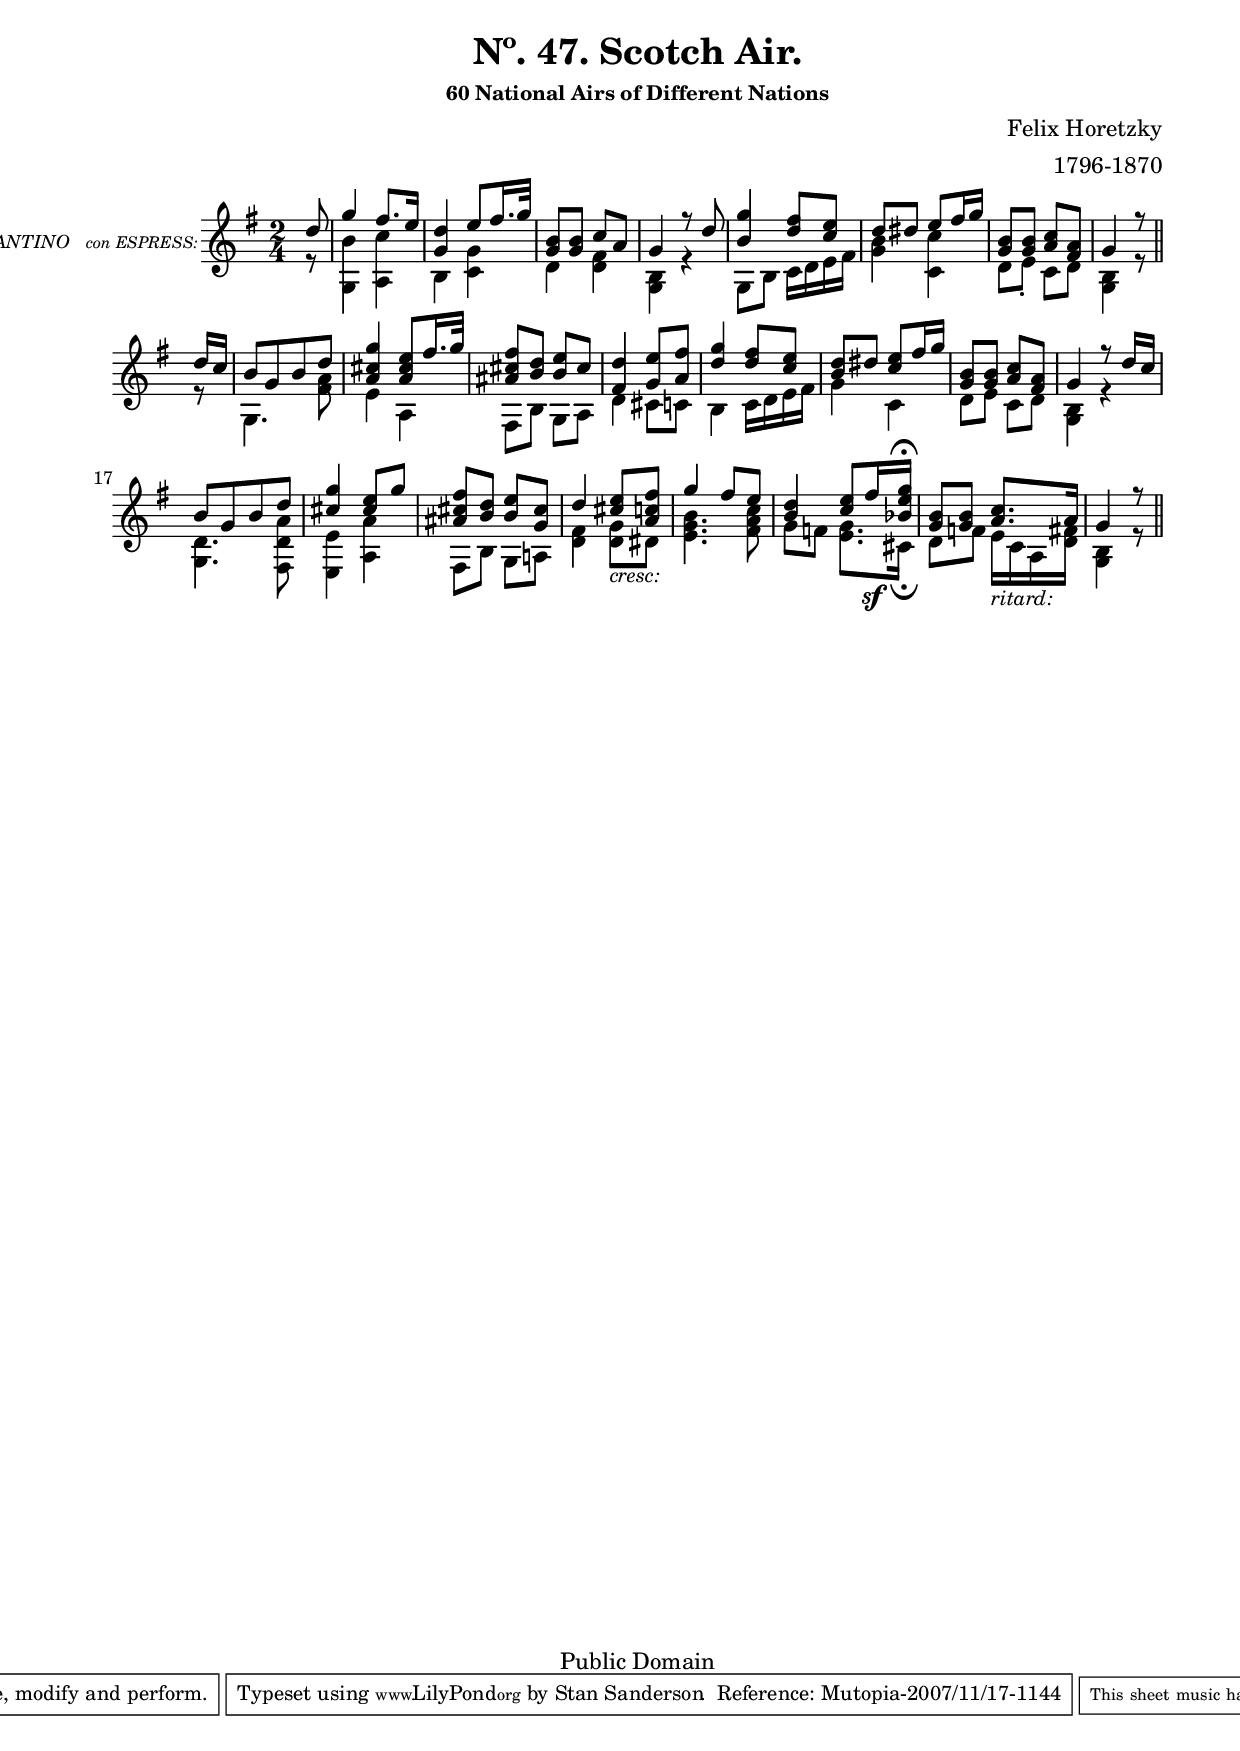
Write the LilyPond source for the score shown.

% Entered on Nov 11, 2007
\version "2.11.34"
%#(set-global-staff-size 17) 

\paper {
%	#(set-paper-size "a4")
%	#(set-paper-size "letter")
	left-margin = 0.75 \in
	line-width = 7.0 \in
	between-system-padding = #2.0
	between-system-space = #2.0
	ragged-last-bottom = ##t 
	ragged-bottom = ##f
}

\header {
	title = "Nº. 47. Scotch Air."
	subtitle = ""
	subsubtitle = "60 National Airs of Different Nations"
	composer = \markup{\column \right-align 
	{\line {Felix Horetzky} 1796-1870}}
	meter = ""
% MUTOPIA
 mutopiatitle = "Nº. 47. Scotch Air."
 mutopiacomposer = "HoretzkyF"
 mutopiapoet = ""
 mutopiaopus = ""
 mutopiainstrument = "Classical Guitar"
 date = "unk"
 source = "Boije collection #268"
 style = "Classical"
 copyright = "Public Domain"
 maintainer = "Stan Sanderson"
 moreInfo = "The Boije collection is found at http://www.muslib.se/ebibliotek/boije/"
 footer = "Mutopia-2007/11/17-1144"
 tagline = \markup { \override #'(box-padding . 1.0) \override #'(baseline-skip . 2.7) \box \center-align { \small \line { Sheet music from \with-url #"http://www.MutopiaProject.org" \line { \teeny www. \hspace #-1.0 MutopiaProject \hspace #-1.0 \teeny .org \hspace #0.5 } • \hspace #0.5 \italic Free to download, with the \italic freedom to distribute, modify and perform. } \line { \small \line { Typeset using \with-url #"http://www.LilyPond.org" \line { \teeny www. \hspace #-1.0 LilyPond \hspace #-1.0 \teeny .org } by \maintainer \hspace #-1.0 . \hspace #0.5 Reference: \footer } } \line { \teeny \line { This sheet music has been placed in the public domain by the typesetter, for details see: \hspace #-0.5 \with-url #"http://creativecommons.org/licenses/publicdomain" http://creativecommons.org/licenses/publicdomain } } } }
}

%%%%%%%%%%%%%%%%%%%%%%%%%%%%%%%%%%%%
%%
%% Source & comments
%%	
%%  	Felix Horetzky was born in Horyszów Ruski, Poland, January 1, 1796.
%%	Little is known about he came to the guitar. He traveled to Vienna
%%	to study under master guitarrist, Mauro Giuliani. He traveled
%%  	extensively in Europe as a concert performer and teacher. He wrote
%%  	between 100 and 150 pieces for the guitar. He died in Edinburgh
%%  	on October 6, 1870.
%%
%%	This piece is from #268, "60 National Airs of Different Nations",
%%	in the Boije collection and is in the public domain.
%%	
%%	<http://www.muslib.se/ebibliotek/boije/>
%%	Publisher: Chappell (London), no date given.
%%
%%	Carl Boije (1849-1923) was an amateur guitarist whose vast collection
%%	was donated to the State Library of Sweden after his death.
%%
%%	The dynamic markings for the most part follow the original score; obvious
%%	notation errors have been corrected.
%%
%%%%%%%%%%%%%%%%%%%%%%%%%%%%%%%%%%%%

\include "english.ly"

%%%% shortcuts

dol = \markup { \smaller\italic "dolce."}
cres = \markup{\smaller\italic"cresc:"}
cress = \markup{\tiny\smaller\italic"cresc:"}
espr = \markup{\smaller\italic"espres:"}
rit = \markup{\smaller\italic"ritard:"}
atem = \markup{\smaller\italic"a tempo:"}
smz = \markup{\smaller\italic"smorz:"} % smorzando
showTup = { \override TupletNumber #'transparent = ##f
		\override TupletBracket #'transparent = ##f }
hideTup = { \override TupletNumber #'transparent = ##t
		\override TupletBracket #'transparent = ##t }
seg = \markup {\smaller \smaller \musicglyph #"scripts.segno"}
cod = \markup {\smaller \vcenter "to" \hspace #0.7 \smaller \vcenter \musicglyph #"scripts.coda"}
toseg = \markup { \bold \vcenter "to" \hspace #0.7 \vcenter \smaller \musicglyph #"scripts.segno" }
fin = \markup {\smaller \smaller \bold \italic "Fine."}		
I = \once \override NoteColumn #'ignore-collision = ##t
sdu = \once \override Stem #'direction = #UP
sdd = \once \override Stem #'direction = #DOWN

%% End shortcuts


%%%%%%%%%%
%% Reminders
%
%    \once \override DynamicText #'extra-offset = #'(-3.75 . 5.5)
%    \once \override TextScript #'extra-offset = #'( 0.8 . -2.3 )
%    \once \override Stem #'length-fraction = #0.8
%    \once \override Beam #'positions = #'(-2.2 . -3.0)
%
%%%%%%%%%%

upper = \relative c''{
	\set Staff.instrumentName=\markup{ \center-align 
	{\smaller\bold "Nº. 47.  " \smaller\smaller\italic "ANDANTINO  " 
	\tiny\smaller\italic "con ESPRESS:"}}
	\partial 8*1 d8 |
	g4 fs8. e16 |
	<d g,>4 e8 fs16. g32 |
	<b, g>8 <b g> c a |
	g4 r8 d' |
	<g b,>4 <fs d>8 <e c> |
	d ds e fs16 g |
	<b,g>8 <b g> <c a> <a fs> |
	g4 r8 \bar "||"
	d'16 c |
	b8[ g b d] |
	<g cs, a>4 <e cs a>8 fs16. g32 |
	<fs cs as>8 <d b> <e b> cs |
	<d fs,>4 <e g,>8 <fs a,> |
	<g d>4 <fs d>8 <e c> |
	<d b> ds <e c> fs16 g |
	<b, g>8 <b g> <c a> <a fs> |
	g4 r8 d'16 c |
	b8[ g b d] |
	<g cs,>4 <e cs>8 g |
	<fs cs as> <d b> <e b> <cs g> |
	d4 <e cs>8 <fs c a> |
	g4 fs8 e |
	<d b>4 <e c>8 fs16_\sf <g e bf>\fermata |
	<b, g>8 <b g> <c a>8. a16 |
	g4 r8
	
}


lower = \relative c' { 
	\override Staff.NoteCollision 
	#'merge-differently-headed = ##t
	\set fingeringOrientations = #'(left)
	\partial 8*1 r8 |
	<b' g,>4 <c a,> |
	b, <g' c,> |
	d <fs d> |
	<b, g> r |
	g8 b c16 d e fs |
	<b g>4 <c c,> |
	d,8 e_. c d |
	<b g>4 r8 
	
	r |
	g4. <a' fs>8 |
	e4 a, |
	fs8 b g a |
	d4 cs8 c |
	b4 c16 d e fs |
	g4 c, |
	d8 e c d |
	<b g>4 r |
	<d g,>4. <a' d, fs,>8 |
	<e e,>4 <a a,> |
	fs,8 b g a! |
	<fs' d>4 <g d>8_\cres ds |
	<b' g e>4. <c a fs>8 |
	g f <g e>8. cs,16_\fermata |
	d8 f e16_\rit c a <fs' d> |
	<b, g>4 r8
}

staffClassicalGuitar = \new Staff  {
		\time 2/4
		\key g \major
		\set Staff.connectArpeggios = ##t
		\set Staff.midiInstrument="acoustic guitar (nylon)"
		<<
			\new Voice = A { \voiceOne  \upper }
			\new Voice = C { \voiceFour  \lower }
		>>
		\bar "||"   %%  "|."
}

\score { 
		<<
			\staffClassicalGuitar
		>>
		}
		
\layout  {\context {
   \Staff
   \consists Span_arpeggio_engraver
 } }

\score {
	\unfoldRepeats
	\staffClassicalGuitar
	\midi {
		\context {
			\Score
			tempoWholesPerMinute = #(ly:make-moment 72 4)
		}
		\context {
			\Voice
			\remove "Dynamic_performer"
	    }
    }
}
